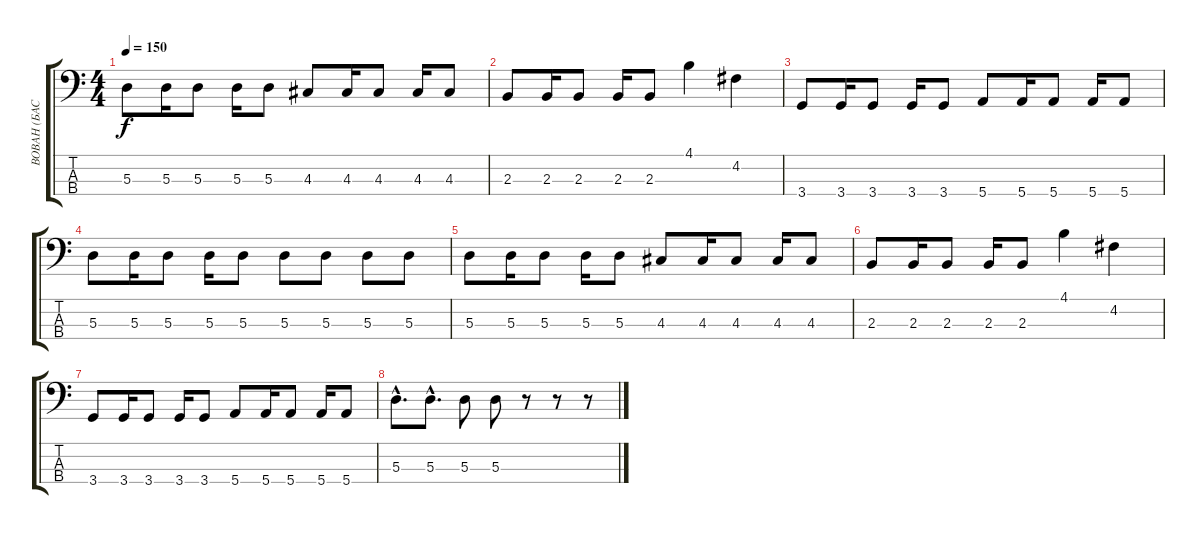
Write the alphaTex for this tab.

\track ("ВОВАН (БАС)" "ВОВАН (БАС") {instrument electricbasspick}
\staff {score tabs}
\tuning (G2 D2 A1 E1) {hide}
\ts (4 4)
\tempo 150
\clef f4
\ks c
5.3.8{dy f} 5.3.16 5.3.8 5.3.16 5.3.8 4.3.8 4.3.16 4.3.8 4.3.16 4.3.8 |
2.3.8 2.3.16 2.3.8 2.3.16 2.3.8 4.1.4 4.2.4 |
3.4.8 3.4.16 3.4.8 3.4.16 3.4.8 5.4.8 5.4.16 5.4.8 5.4.16 5.4.8 |
5.3.8 5.3.16 5.3.8 5.3.16 5.3.8 5.3.8 5.3.8 5.3.8 5.3.8 |
5.3.8 5.3.16 5.3.8 5.3.16 5.3.8 4.3.8 4.3.16 4.3.8 4.3.16 4.3.8 |
2.3.8 2.3.16 2.3.8 2.3.16 2.3.8 4.1.4 4.2.4 |
3.4.8 3.4.16 3.4.8 3.4.16 3.4.8 5.4.8 5.4.16 5.4.8 5.4.16 5.4.8 |
5.3{hac}.8{d} 5.3{hac}.8{d} 5.3.8 5.3.8 r.8 r.8 r.8
